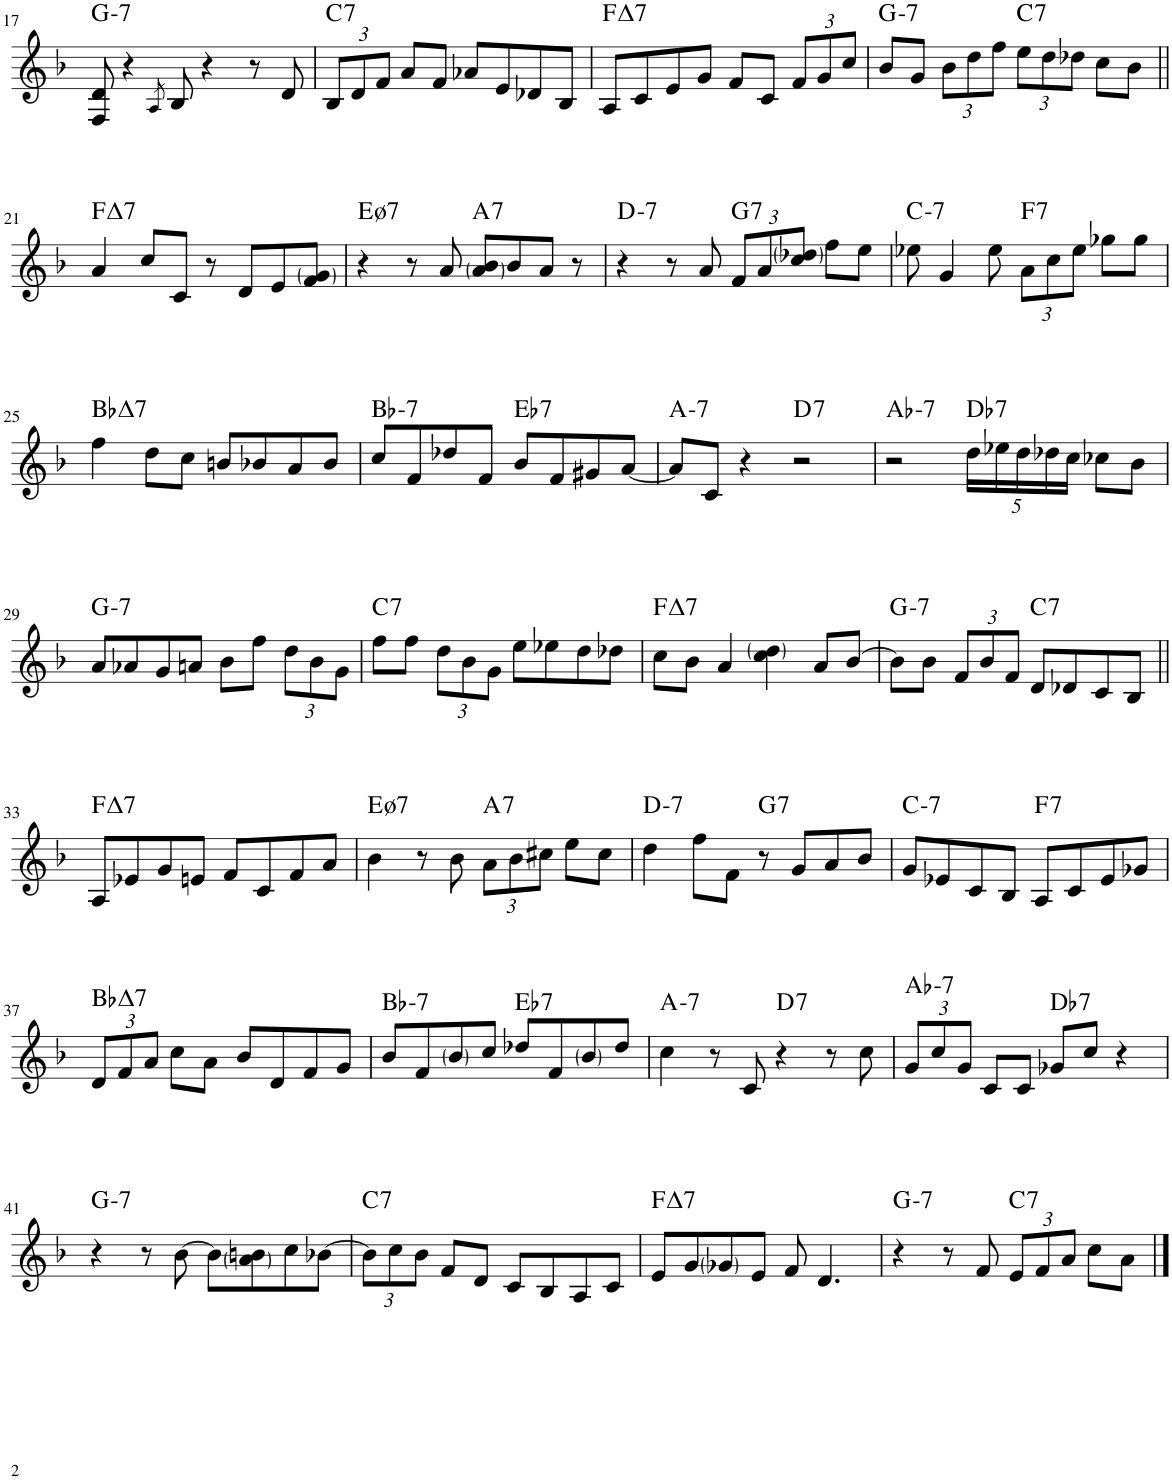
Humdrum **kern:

**kern	**harte
*part1	*part1
*staff1	*
*I"Piano	*
*I'Pno.	*
!!LO:PB:g=z
*clefG2	*
*k[b-]	*
*M4/4	*
=17	=17
!	!LO:H:kt=7
8F/ 8d/	G:min7
4r	.
8qA/	.
8B-/	.
4r	.
8r	.
8d/	.
=18	=18
*Xbrackettup	*
!	!LO:H:kt=7
12B-/L	C:7
12d/	.
12f/J	.
8a/L	.
8f/J	.
8a-X/L	.
8e/	.
8d-X/	.
8B-/J	.
=19	=19
!	!LO:H:kt=7
8A/L	F:maj7
8c/	.
8e/	.
8g/J	.
8f/L	.
8c/J	.
12f/L	.
12g/	.
12cc/J	.
=20	=20
!	!LO:H:kt=7
8b-/L	G:min7
8g/J	.
12b-\L	.
12dd\	.
12ff\J	.
!	!LO:H:kt=7
12ee\L	C:7
12dd\	.
12dd-X\J	.
8cc\L	.
8b-\J	.
!!LO:LB:g=z
=21||	=21||
!	!LO:H:kt=7
4a/	F:maj7
8cc/L	.
8c/J	.
8r	.
8d/L	.
8e/	.
8f/ 8g/J	.
=22	=22
!	!LO:H:kt=7
4r	E:hdim7
8r	.
8a/	.
!	!LO:H:kt=7
8a/ 8b-/L	A:7
8b-/	.
8a/J	.
8r	.
=23	=23
!	!LO:H:kt=7
4r	D:min7
8r	.
8a/	.
!	!LO:H:kt=7
12f/L	G:7
12a/	.
12cc/ 12dd-X/J	.
8ff\L	.
8ee\J	.
=24	=24
!	!LO:H:kt=7
8ee-X\	C:min7
4g/	.
8ee-\	.
!	!LO:H:kt=7
12a\L	F:7
12cc\	.
12ee-\J	.
8gg-X\L	.
8gg-\J	.
!!LO:LB:g=z
=25	=25
!	!LO:H:kt=7
4ff\	Bb:maj7
8dd\L	.
8cc\J	.
8bn/L	.
8b-X/	.
8a/	.
8b-/J	.
=26	=26
!	!LO:H:kt=7
8cc/L	Bb:min7
8f/	.
8dd-X/	.
8f/J	.
!	!LO:H:kt=7
8b-/L	Eb:7
8f/	.
8g#X/	.
[8a/J	.
=27	=27
!	!LO:H:kt=7
8a/L]	A:min7
8c/J	.
4r	.
!	!LO:H:kt=7
2r	D:7
=28	=28
!	!LO:H:kt=7
2r	Ab:min7
!	!LO:H:kt=7
20dd\LL	Db:7
20ee-X\	.
20dd\	.
20dd-X\	.
20cc\JJ	.
8cc-X\L	.
8b-\J	.
!!LO:LB:g=z
=29	=29
!	!LO:H:kt=7
8a/L	G:min7
8a-X/	.
8g/	.
8an/J	.
8b-\L	.
8ff\J	.
12dd\L	.
12b-\	.
12g\J	.
=30	=30
!	!LO:H:kt=7
8ff\L	C:7
8ff\J	.
12dd\L	.
12b-\	.
12g\J	.
8ee\L	.
8ee-X\	.
8dd\	.
8dd-X\J	.
=31	=31
!	!LO:H:kt=7
8cc\L	F:maj7
8b-\J	.
4a/	.
4cc\ 4dd\	.
8a/L	.
[8b-/J	.
=32	=32
!	!LO:H:kt=7
8b-\L]	G:min7
8b-\J	.
12f/L	.
12b-/	.
12f/J	.
!	!LO:H:kt=7
8d/L	C:7
8d-X/	.
8c/	.
8B-/J	.
!!LO:LB:g=z
=33||	=33||
!	!LO:H:kt=7
8A/L	F:maj7
8e-X/	.
8g/	.
8en/J	.
8f/L	.
8c/	.
8f/	.
8a/J	.
=34	=34
!	!LO:H:kt=7
4b-\	E:hdim7
8r	.
8b-\	.
!	!LO:H:kt=7
12a\L	A:7
12b-\	.
12cc#X\J	.
8ee\L	.
8cc#\J	.
=35	=35
!	!LO:H:kt=7
4dd\	D:min7
8ff\L	.
8f\J	.
!	!LO:H:kt=7
8r	G:7
8g/L	.
8a/	.
8b-/J	.
=36	=36
!	!LO:H:kt=7
8g/L	C:min7
8e-X/	.
8c/	.
8B-/J	.
!	!LO:H:kt=7
8A/L	F:7
8c/	.
8e-/	.
8g-X/J	.
!!LO:LB:g=z
=37	=37
!	!LO:H:kt=7
12d/L	Bb:maj7
12f/	.
12a/J	.
8cc\L	.
8a\J	.
8b-/L	.
8d/	.
8f/	.
8g/J	.
=38	=38
!	!LO:H:kt=7
8b-/L	Bb:min7
8f/	.
8b-/	.
8cc/J	.
!	!LO:H:kt=7
8dd-X/L	Eb:7
8f/	.
8b-/	.
8dd-/J	.
=39	=39
!	!LO:H:kt=7
4cc\	A:min7
8r	.
8c/	.
!	!LO:H:kt=7
4r	D:7
8r	.
8cc\	.
=40	=40
!	!LO:H:kt=7
12g/L	Ab:min7
12cc/	.
12g/J	.
8c/L	.
8c/J	.
!	!LO:H:kt=7
8g-X/L	Db:7
8cc/J	.
4r	.
!!LO:LB:g=z
=41	=41
!	!LO:H:kt=7
4r	G:min7
8r	.
[8b-\	.
8b-\L]	.
8a\ 8bn\	.
8cc\	.
[8b-X\J	.
=42	=42
!	!LO:H:kt=7
12b-\L]	C:7
12cc\	.
12b-\J	.
8f/L	.
8d/J	.
8c/L	.
8B-/	.
8A/	.
8c/J	.
=43	=43
!	!LO:H:kt=7
8e/L	F:maj7
8g/	.
8g-X/	.
8e/J	.
8f/	.
4.d/	.
=44	=44
!	!LO:H:kt=7
4r	G:min7
8r	.
8f/	.
!	!LO:H:kt=7
12e/L	C:7
12f/	.
12a/J	.
8cc\L	.
8a\J	.
==	==
*-	*-
